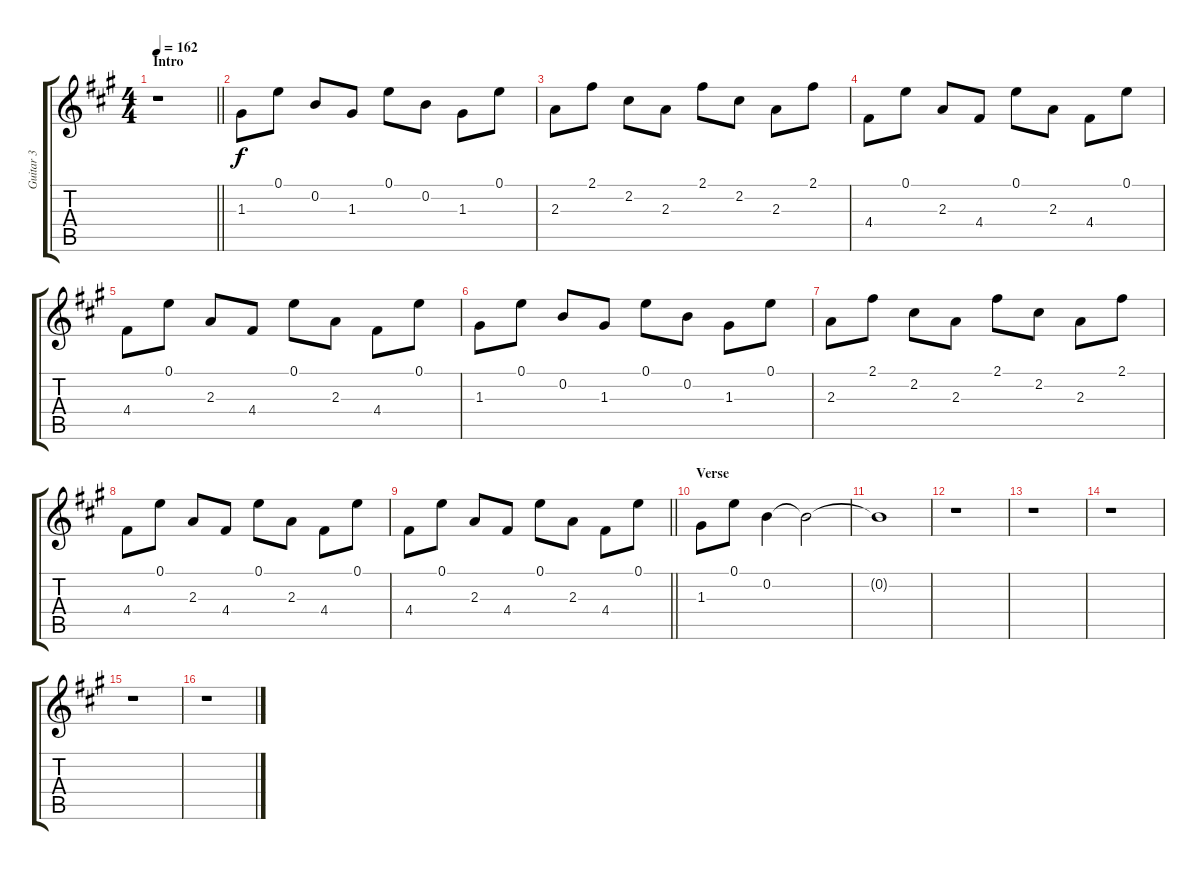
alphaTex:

\track ("Guitar 3" "Guitar 3") {instrument acousticguitarsteel}
\staff {score tabs}
\tuning (E4 B3 G3 D3 A2 D2) {hide}
\ts (4 4)
\section ("" "Intro")
\tempo 162
\clef g2
\barLineRight lightlight
\ks a
r.1{dy f instrument acousticguitarsteel} |
1.3.8 0.1.8 0.2.8 1.3.8 0.1.8 0.2.8 1.3.8 0.1.8 |
2.3.8 2.1.8 2.2.8 2.3.8 2.1.8 2.2.8 2.3.8 2.1.8 |
4.4.8 0.1.8 2.3.8 4.4.8 0.1.8 2.3.8 4.4.8 0.1.8 |
4.4.8 0.1.8 2.3.8 4.4.8 0.1.8 2.3.8 4.4.8 0.1.8 |
1.3.8 0.1.8 0.2.8 1.3.8 0.1.8 0.2.8 1.3.8 0.1.8 |
2.3.8 2.1.8 2.2.8 2.3.8 2.1.8 2.2.8 2.3.8 2.1.8 |
4.4.8 0.1.8 2.3.8 4.4.8 0.1.8 2.3.8 4.4.8 0.1.8 |
\barLineRight lightlight
4.4.8 0.1.8 2.3.8 4.4.8 0.1.8 2.3.8 4.4.8 0.1.8 |
\section ("" "Verse")
1.3.8 0.1.8 0.2.4 0.2{t}.2 |
0.2{t}.1 |
r.1 |
r.1 |
r.1 |
r.1 |
r.1
